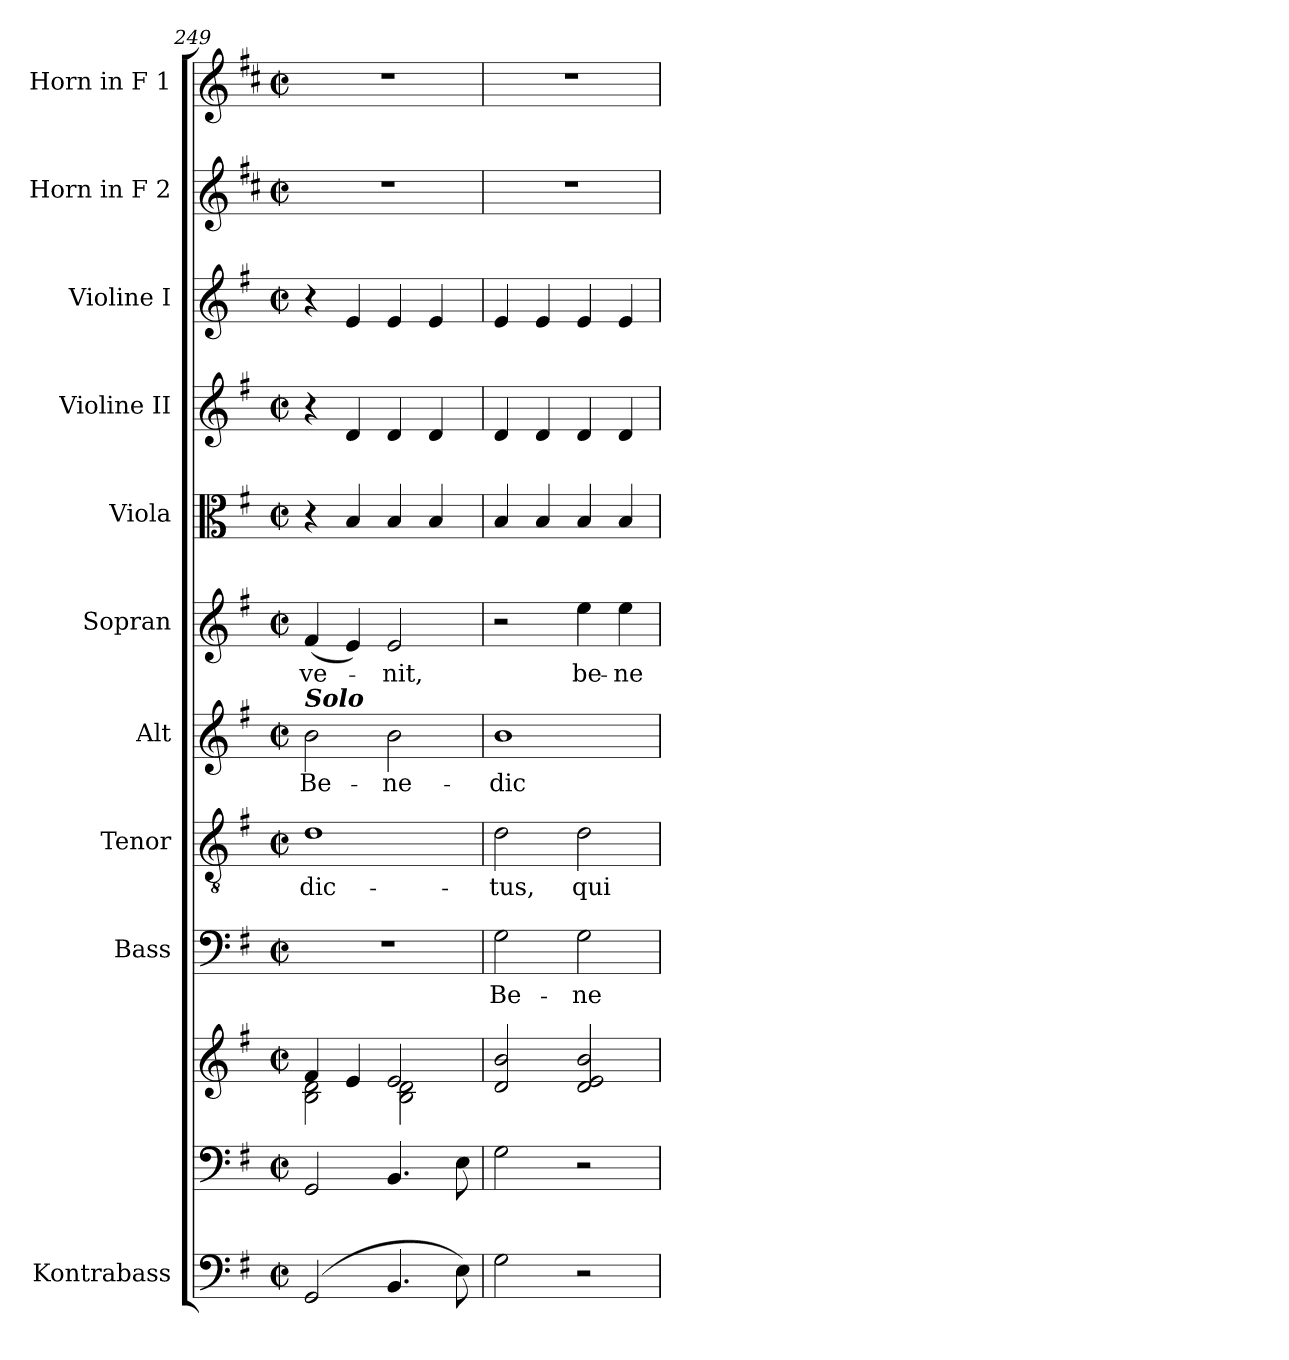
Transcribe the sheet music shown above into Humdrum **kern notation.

**kern	**kern	**kern	**kern	**text	**kern	**text	**kern	**text	**kern	**text	**kern	**kern	**kern	**kern	**kern
*part11	*part10	*part10	*part9	*part9	*part8	*part8	*part7	*part7	*part6	*part6	*part5	*part4	*part3	*part2	*part1
*staff12	*staff11	*staff10	*staff9	*staff9	*staff8	*staff8	*staff7	*staff7	*staff6	*staff6	*staff5	*staff4	*staff3	*staff2	*staff1
*I"Kontrabass	*	*	*I"Bass	*	*I"Tenor	*	*I"Alt	*	*I"Sopran	*	*I"Viola	*I"Violine II	*I"Violine I	*I"Horn in F 2	*I"Horn in F 1
*I'Kb.	*	*	*I'B.	*	*I'T.	*	*I'A.	*	*I'S.	*	*I'Vla.	*I'Vl. II	*I'Vl. I	*	*
*clefF4	*clefF4	*clefG2	*clefF4	*	*clefGv2	*	*clefG2	*	*clefG2	*	*clefC3	*clefG2	*clefG2	*clefG2	*clefG2
*ITrd7c12	*	*	*	*	*	*	*	*	*	*	*	*	*	*ITrd4c7	*ITrd4c7
*k[f#]	*k[f#]	*k[f#]	*k[f#]	*	*k[f#]	*	*k[f#]	*	*k[f#]	*	*k[f#]	*k[f#]	*k[f#]	*k[f#]	*k[f#]
*G:	*G:	*G:	*G:	*	*G:	*	*G:	*	*G:	*	*G:	*G:	*G:	*G:	*G:
*M2/2	*M2/2	*M2/2	*M2/2	*	*M2/2	*	*M2/2	*	*M2/2	*	*M2/2	*M2/2	*M2/2	*M2/2	*M2/2
*met(c|)	*met(c|)	*met(c|)	*met(c|)	*	*met(c|)	*	*met(c|)	*	*met(c|)	*	*met(c|)	*met(c|)	*met(c|)	*met(c|)	*met(c|)
=249	=249	=249	=249	=249	=249	=249	=249	=249	=249	=249	=249	=249	=249	=249	=249
*	*	*^	*	*	*	*	*	*	*	*	*	*	*	*	*
!	!	!	!	!	!	!	!	!LO:TX:a:Bi:t=Solo	!	!	!	!	!	!	!	!
!	!	!	!	!	!	!	!LO:LY:b	!	!LO:LY:b	!	!LO:LY:b	!	!	!	!	!
(2GGG/	2GG/	4f#/	2B\ 2d\	1r	.	1d	-dic-	2b\	Be-	(<4f#/	ve-	4r	4r	4r	1r	1r
.	.	4e/	.	.	.	.	.	.	.	4e/)	.	4B/	4d/	4e/	.	.
!	!	!	!	!	!	!	!	!	!LO:LY:b	!	!LO:LY:b	!	!	!	!	!
4.BBB/	4.BB/	2e/	2B\ 2d\	.	.	.	.	2b\	-ne-	2e/	-nit,	4B/	4d/	4e/	.	.
.	.	.	.	.	.	.	.	.	.	.	.	4B/	4d/	4e/	.	.
8EE\)	8E\	.	.	.	.	.	.	.	.	.	.	.	.	.	.	.
*	*	*v	*v	*	*	*	*	*	*	*	*	*	*	*	*	*
=250	=250	=250	=250	=250	=250	=250	=250	=250	=250	=250	=250	=250	=250	=250	=250
!	!	!	!	!LO:LY:b	!	!LO:LY:b	!	!LO:LY:b	!	!	!	!	!	!	!
2GG\	2G\	2d/ 2b/	2G\	Be-	2d\	-tus,	1b	-dic-	2r	.	4B/	4d/	4e/	1r	1r
.	.	.	.	.	.	.	.	.	.	.	4B/	4d/	4e/	.	.
!	!	!	!	!LO:LY:b	!	!LO:LY:b	!	!	!	!LO:LY:b	!	!	!	!	!
2r	2r	2d/ 2e/ 2b/	2G\	-ne-	2d\	qui	.	.	4ee\	be-	4B/	4d/	4e/	.	.
!	!	!	!	!	!	!	!	!	!	!LO:LY:b	!	!	!	!	!
.	.	.	.	.	.	.	.	.	4ee\	-ne-	4B/	4d/	4e/	.	.
=	=	=	=	=	=	=	=	=	=	=	=	=	=	=	=
*-	*-	*-	*-	*-	*-	*-	*-	*-	*-	*-	*-	*-	*-	*-	*-
